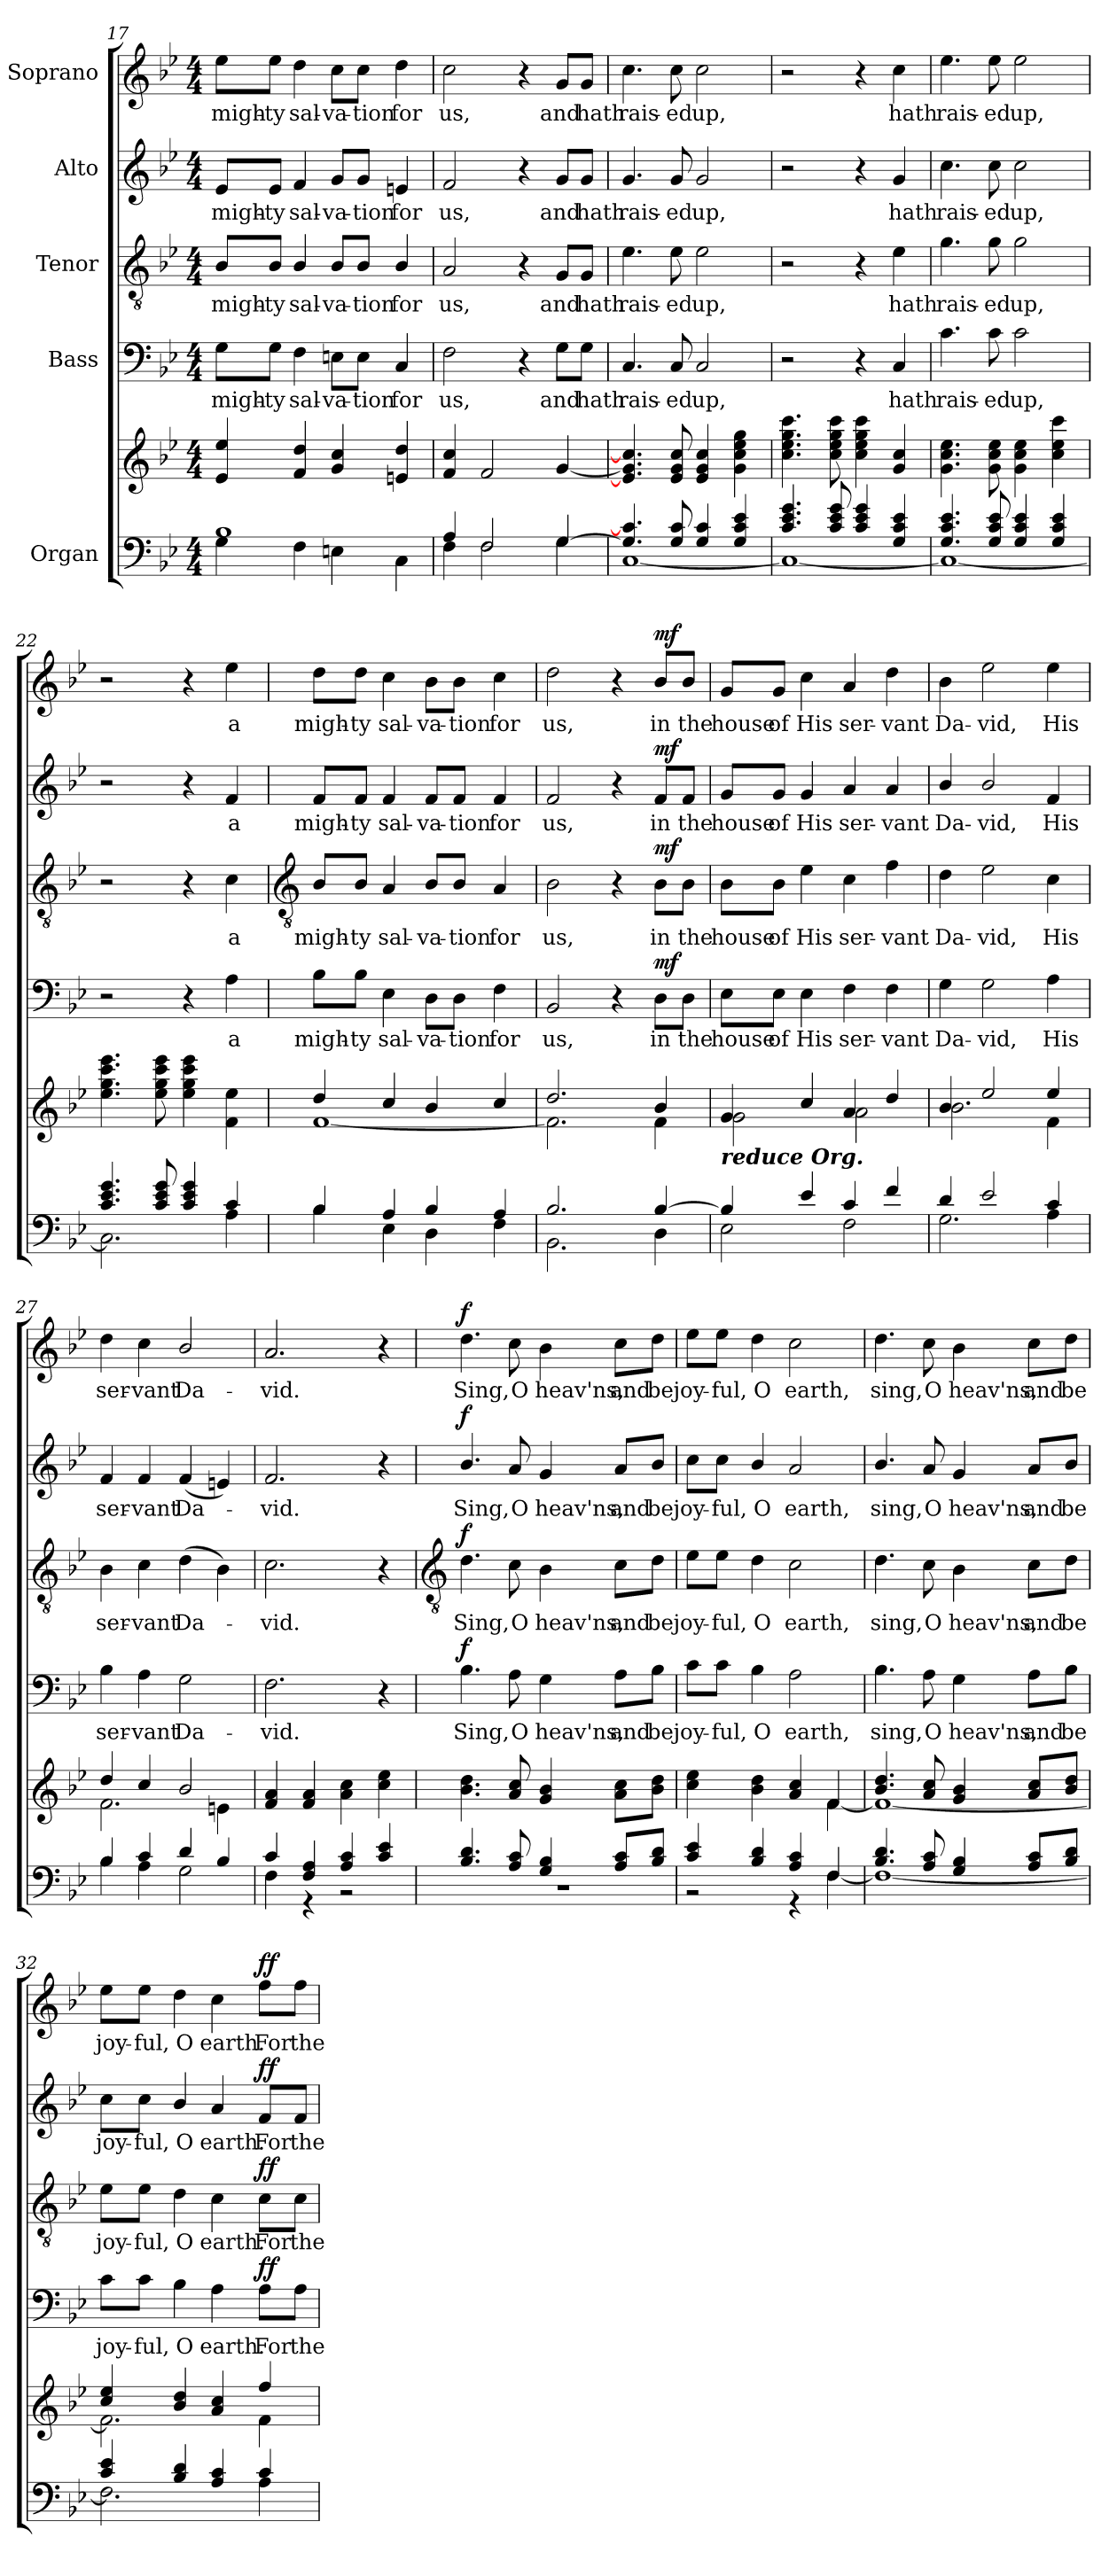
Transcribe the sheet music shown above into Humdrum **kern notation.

**kern	**kern	**dynam	**kern	**text	**dynam	**kern	**text	**dynam	**kern	**text	**dynam	**kern	**text	**dynam
*part5	*part5	*part5	*part4	*part4	*part4	*part3	*part3	*part3	*part2	*part2	*part2	*part1	*part1	*part1
*staff6	*staff5	*staff5/6	*staff4	*staff4	*staff4	*staff3	*staff3	*staff3	*staff2	*staff2	*staff2	*staff1	*staff1	*staff1
*I"Organ	*	*	*I"Bass	*	*	*I"Tenor	*	*	*I"Alto	*	*	*I"Soprano	*	*
!!LO:LB:g=z
*clefF4	*clefG2	*	*clefF4	*	*	*clefGv2	*	*	*clefG2	*	*	*clefG2	*	*
*k[b-e-]	*k[b-e-]	*	*k[b-e-]	*	*	*k[b-e-]	*	*	*k[b-e-]	*	*	*k[b-e-]	*	*
*B-:	*B-:	*	*B-:	*	*	*B-:	*	*	*B-:	*	*	*B-:	*	*
*M4/4	*M4/4	*	*M4/4	*	*	*M4/4	*	*	*M4/4	*	*	*M4/4	*	*
=17	=17	=17	=17	=17	=17	=17	=17	=17	=17	=17	=17	=17	=17	=17
*^	*	*	*	*	*	*	*	*	*	*	*	*	*	*
!	!	!	!	!	!LO:LY:b	!	!	!LO:LY:b	!	!	!LO:LY:b	!	!	!LO:LY:b	!
1B-/	4G\	4e- 4ee-	.	8G\L	migh-	.	8B-/L	migh-	.	8e-/L	migh-	.	8ee-\L	migh-	.
!	!	!	!	!	!LO:LY:b	!	!	!LO:LY:b	!	!	!LO:LY:b	!	!	!LO:LY:b	!
.	.	.	.	8G\J	-ty	.	8B-/J	-ty	.	8e-/J	-ty	.	8ee-\J	-ty	.
!	!	!	!	!	!LO:LY:b	!	!	!LO:LY:b	!	!	!LO:LY:b	!	!	!LO:LY:b	!
.	4F\	4f 4dd	.	4F	sal-	.	4B-/	sal-	.	4f	sal-	.	4dd	sal-	.
!	!	!	!	!	!LO:LY:b	!	!	!LO:LY:b	!	!	!LO:LY:b	!	!	!LO:LY:b	!
.	4En\	4g 4cc	.	8En\L	-va-	.	8B-/L	-va-	.	8g/L	-va-	.	8cc\L	-va-	.
!	!	!	!	!	!LO:LY:b	!	!	!LO:LY:b	!	!	!LO:LY:b	!	!	!LO:LY:b	!
.	.	.	.	8E\J	-tion	.	8B-/J	-tion	.	8g/J	-tion	.	8cc\J	-tion	.
!	!	!	!	!	!LO:LY:b	!	!	!LO:LY:b	!	!	!LO:LY:b	!	!	!LO:LY:b	!
.	4C\	4en 4dd	.	4C	for	.	4B-/	for	.	4en	for	.	4dd	for	.
=18	=18	=18	=18	=18	=18	=18	=18	=18	=18	=18	=18	=18	=18	=18	=18
!	!	!	!	!	!LO:LY:b	!	!	!LO:LY:b	!	!	!LO:LY:b	!	!	!LO:LY:b	!
4A/	4F\	4f 4cc	.	2F	us,	.	2A	us,	.	2f	us,	.	2cc	us,	.
2F/	2F\	2f	.	.	.	.	.	.	.	.	.	.	.	.	.
.	.	.	.	4r	.	.	4r	.	.	4r	.	.	4r	.	.
!	!	!	!	!	!LO:LY:b	!	!	!LO:LY:b	!	!	!LO:LY:b	!	!	!LO:LY:b	!
[4G/	4G\	[4g	.	8G\L	and	.	8G/L	and	.	8g/L	and	.	8g/L	and	.
!	!	!	!	!	!LO:LY:b	!	!	!LO:LY:b	!	!	!LO:LY:b	!	!	!LO:LY:b	!
.	.	.	.	8G\J	hath	.	8G/J	hath	.	8g/J	hath	.	8g/J	hath	.
=19	=19	=19	=19	=19	=19	=19	=19	=19	=19	=19	=19	=19	=19	=19	=19
!	!	!	!	!	!LO:LY:b	!	!	!LO:LY:b	!	!	!LO:LY:b	!	!	!LO:LY:b	!
4.G/] 4.c/]	[1C\	4.e-] 4.g] 4.cc]	.	4.C	rais-	.	4.e-	rais-	.	4.g	rais-	.	4.cc	rais-	.
!	!	!	!	!	!LO:LY:b	!	!	!LO:LY:b	!	!	!LO:LY:b	!	!	!LO:LY:b	!
8G/ 8c/	.	8e- 8g 8cc	.	8C	-ed	.	8e-	-ed	.	8g	-ed	.	8cc	-ed	.
!	!	!	!	!	!LO:LY:b	!	!	!LO:LY:b	!	!	!LO:LY:b	!	!	!LO:LY:b	!
4G/ 4c/	.	4e- 4g 4cc	.	2C	up,	.	2e-	up,	.	2g	up,	.	2cc	up,	.
4G/ 4c/ 4e-/	.	4g 4cc 4ee- 4gg	.	.	.	.	.	.	.	.	.	.	.	.	.
=20	=20	=20	=20	=20	=20	=20	=20	=20	=20	=20	=20	=20	=20	=20	=20
4.c/ 4.e-/ 4.g/	1C\_	4.cc 4.ee- 4.gg 4.ccc	.	2r	.	.	2r	.	.	2r	.	.	2r	.	.
8c/ 8e-/ 8g/	.	8cc 8ee- 8gg 8ccc	.	.	.	.	.	.	.	.	.	.	.	.	.
4c/ 4e-/ 4g/	.	4cc 4ee- 4gg 4ccc	.	4r	.	.	4r	.	.	4r	.	.	4r	.	.
!	!	!	!	!	!LO:LY:b	!	!	!LO:LY:b	!	!	!LO:LY:b	!	!	!LO:LY:b	!
4G/ 4c/ 4e-/	.	4g 4cc	.	4C	hath	.	4e-	hath	.	4g	hath	.	4cc	hath	.
=21	=21	=21	=21	=21	=21	=21	=21	=21	=21	=21	=21	=21	=21	=21	=21
!	!	!	!	!	!LO:LY:b	!	!	!LO:LY:b	!	!	!LO:LY:b	!	!	!LO:LY:b	!
4.G/ 4.c/ 4.e-/	1C\_	4.g 4.cc 4.ee-	.	4.c	rais-	.	4.g	rais-	.	4.cc	rais-	.	4.ee-	rais-	.
!	!	!	!	!	!LO:LY:b	!	!	!LO:LY:b	!	!	!LO:LY:b	!	!	!LO:LY:b	!
8G/ 8c/ 8e-/	.	8g 8cc 8ee-	.	8c	-ed	.	8g	-ed	.	8cc	-ed	.	8ee-	-ed	.
!	!	!	!	!	!LO:LY:b	!	!	!LO:LY:b	!	!	!LO:LY:b	!	!	!LO:LY:b	!
4G/ 4c/ 4e-/	.	4g 4cc 4ee-	.	2c	up,	.	2g	up,	.	2cc	up,	.	2ee-	up,	.
4G/ 4c/ 4e-/	.	4cc 4ee- 4ccc	.	.	.	.	.	.	.	.	.	.	.	.	.
=22	=22	=22	=22	=22	=22	=22	=22	=22	=22	=22	=22	=22	=22	=22	=22
4.c/ 4.e-/ 4.g/	2.C\]	4.ee- 4.gg 4.ccc 4.eee-	.	2r	.	.	2r	.	.	2r	.	.	2r	.	.
8c/ 8e-/ 8g/	.	8ee- 8gg 8ccc 8eee-	.	.	.	.	.	.	.	.	.	.	.	.	.
4c/ 4e-/ 4g/	.	4ee- 4gg 4ccc 4eee-	.	4r	.	.	4r	.	.	4r	.	.	4r	.	.
!	!	!	!	!	!LO:LY:b	!	!	!LO:LY:b	!	!	!LO:LY:b	!	!	!LO:LY:b	!
4c/	4A\	4f 4ee-	.	4A	a	.	4c	a	.	4f	a	.	4ee-	a	.
!!LO:LB:g=z
=23	=23	=23	=23	=23	=23	=23	=23	=23	=23	=23	=23	=23	=23	=23	=23
*	*	*	*	*	*	*	*clefGv2	*	*	*	*	*	*	*	*
*	*	*^	*	*	*	*	*	*	*	*	*	*	*	*	*
!	!	!	!	!	!	!LO:LY:b	!	!	!LO:LY:b	!	!	!LO:LY:b	!	!	!LO:LY:b	!
4B-/	4B-\	4dd/	[1f\	.	8B-\L	migh-	.	8B-/L	migh-	.	8f/L	migh-	.	8dd\L	migh-	.
!	!	!	!	!	!	!LO:LY:b	!	!	!LO:LY:b	!	!	!LO:LY:b	!	!	!LO:LY:b	!
.	.	.	.	.	8B-\J	-ty	.	8B-/J	-ty	.	8f/J	-ty	.	8dd\J	-ty	.
!	!	!	!	!	!	!LO:LY:b	!	!	!LO:LY:b	!	!	!LO:LY:b	!	!	!LO:LY:b	!
4A/	4E-\	4cc/	.	.	4E-	sal-	.	4A	sal-	.	4f	sal-	.	4cc	sal-	.
!	!	!	!	!	!	!LO:LY:b	!	!	!LO:LY:b	!	!	!LO:LY:b	!	!	!LO:LY:b	!
4B-/	4D\	4b-/	.	.	8D\L	-va-	.	8B-/L	-va-	.	8f/L	-va-	.	8b-\L	-va-	.
!	!	!	!	!	!	!LO:LY:b	!	!	!LO:LY:b	!	!	!LO:LY:b	!	!	!LO:LY:b	!
.	.	.	.	.	8D\J	-tion	.	8B-/J	-tion	.	8f/J	-tion	.	8b-\J	-tion	.
!	!	!	!	!	!	!LO:LY:b	!	!	!LO:LY:b	!	!	!LO:LY:b	!	!	!LO:LY:b	!
4A/	4F\	4cc/	.	.	4F	for	.	4A	for	.	4f	for	.	4cc	for	.
=24	=24	=24	=24	=24	=24	=24	=24	=24	=24	=24	=24	=24	=24	=24	=24	=24
!	!	!	!	!	!	!LO:LY:b	!	!	!LO:LY:b	!	!	!LO:LY:b	!	!	!LO:LY:b	!
2.B-/	2.BB-\	2.dd/	2.f\]	.	2BB-	us,	.	2B-	us,	.	2f	us,	.	2dd	us,	.
.	.	.	.	.	4r	.	.	4r	.	.	4r	.	.	4r	.	.
!	!	!	!	!LO:DY:b=2	!	!LO:LY:b	!	!	!LO:LY:b	!	!	!LO:LY:b	!	!	!LO:LY:b	!
!	!	!	!	!LO:DY:n=1:b=2	!	!	!	!	!	!	!	!	!	!	!	!
!	!	!	!	!LO:DY:n=2:b	!	!	!	!	!	!	!	!	!	!	!	!
!	!	!	!	!LO:DY:n=3:b	!	!	!LO:DY:b	!	!	!LO:DY:b	!	!	!LO:DY:b	!	!	!LO:DY:b
[4B-/	4D\	4b-/	4f\	mf mf mf mf	8D\L	in	mf	8B-\L	in	mf	8f/L	in	mf	8b-/L	in	mf
!	!	!	!	!	!	!LO:LY:b	!	!	!LO:LY:b	!	!	!LO:LY:b	!	!	!LO:LY:b	!
.	.	.	.	.	8D\J	the	.	8B-\J	the	.	8f/J	the	.	8b-/J	the	.
=25	=25	=25	=25	=25	=25	=25	=25	=25	=25	=25	=25	=25	=25	=25	=25	=25
!LO:TX:a:Bi:t=reduce Org.	!	!	!	!	!	!	!	!	!	!	!	!	!	!	!	!
!	!	!	!	!	!	!LO:LY:b	!	!	!LO:LY:b	!	!	!LO:LY:b	!	!	!LO:LY:b	!
4B-/]	2E-\	4g/	2g\	.	8E-\L	house	.	8B-\L	house	.	8g/L	house	.	8g/L	house	.
!	!	!	!	!	!	!LO:LY:b	!	!	!LO:LY:b	!	!	!LO:LY:b	!	!	!LO:LY:b	!
.	.	.	.	.	8E-\J	of	.	8B-\J	of	.	8g/J	of	.	8g/J	of	.
!	!	!	!	!	!	!LO:LY:b	!	!	!LO:LY:b	!	!	!LO:LY:b	!	!	!LO:LY:b	!
4e-/	.	4cc/	.	.	4E-	His	.	4e-	His	.	4g	His	.	4cc	His	.
!	!	!	!	!	!	!LO:LY:b	!	!	!LO:LY:b	!	!	!LO:LY:b	!	!	!LO:LY:b	!
4c/	2F\	4a/	2a\	.	4F	ser-	.	4c	ser-	.	4a	ser-	.	4a	ser-	.
!	!	!	!	!	!	!LO:LY:b	!	!	!LO:LY:b	!	!	!LO:LY:b	!	!	!LO:LY:b	!
4f/	.	4dd/	.	.	4F	-vant	.	4f	-vant	.	4a	-vant	.	4dd	-vant	.
=26	=26	=26	=26	=26	=26	=26	=26	=26	=26	=26	=26	=26	=26	=26	=26	=26
!	!	!	!	!	!	!LO:LY:b	!	!	!LO:LY:b	!	!	!LO:LY:b	!	!	!LO:LY:b	!
4d/	2.G\	4b-/	2.b-\	.	4G	Da-	.	4d	Da-	.	4b-/	Da-	.	4b-	Da-	.
!	!	!	!	!	!	!LO:LY:b	!	!	!LO:LY:b	!	!	!LO:LY:b	!	!	!LO:LY:b	!
2e-/	.	2ee-/	.	.	2G	-vid,	.	2e-	-vid,	.	2b-/	-vid,	.	2ee-	-vid,	.
!	!	!	!	!	!	!LO:LY:b	!	!	!LO:LY:b	!	!	!LO:LY:b	!	!	!LO:LY:b	!
4c/	4A\	4ee-/	4f\	.	4A	His	.	4c	His	.	4f	His	.	4ee-	His	.
=27	=27	=27	=27	=27	=27	=27	=27	=27	=27	=27	=27	=27	=27	=27	=27	=27
!	!	!	!	!	!	!LO:LY:b	!	!	!LO:LY:b	!	!	!LO:LY:b	!	!	!LO:LY:b	!
4B-/	4B-\	4dd/	2.f\	.	4B-	ser-	.	4B-	ser-	.	4f	ser-	.	4dd	ser-	.
!	!	!	!	!	!	!LO:LY:b	!	!	!LO:LY:b	!	!	!LO:LY:b	!	!	!LO:LY:b	!
4c/	4A\	4cc/	.	.	4A	-vant	.	4c	-vant	.	4f	-vant	.	4cc	-vant	.
!	!	!	!	!	!	!LO:LY:b	!	!	!LO:LY:b	!	!	!LO:LY:b	!	!	!LO:LY:b	!
4d/	2G\	2b-/	.	.	2G	Da-	.	(>4d	Da-	.	(<4f	Da-	.	2b-/	Da-	.
4B-/	.	.	4en\	.	.	.	.	4B-)	.	.	4en)	.	.	.	.	.
=28	=28	=28	=28	=28	=28	=28	=28	=28	=28	=28	=28	=28	=28	=28	=28	=28
!	!	!	!	!	!	!LO:LY:b	!	!	!LO:LY:b	!	!	!LO:LY:b	!	!	!LO:LY:b	!
4c/	4F\	4f/ 4a/	1ryy	.	2.F	-vid.	.	2.c	vid.	.	2.f	vid.	.	2.a	-vid.	.
4F/ 4A/	4r	4f/ 4a/	.	.	.	.	.	.	.	.	.	.	.	.	.	.
4A/ 4c/	2r	4a\ 4cc\	.	.	.	.	.	.	.	.	.	.	.	.	.	.
4c/ 4e-/	.	4cc\ 4ee-\	.	.	4r	.	.	4r	.	.	4r	.	.	4r	.	.
!!LO:LB:g=z
=29	=29	=29	=29	=29	=29	=29	=29	=29	=29	=29	=29	=29	=29	=29	=29	=29
*	*	*	*	*	*	*	*	*clefGv2	*	*	*	*	*	*	*	*
!	!	!	!	!	!	!LO:LY:b	!LO:DY:b	!	!LO:LY:b	!LO:DY:b	!	!LO:LY:b	!LO:DY:b	!	!LO:LY:b	!LO:DY:b
4.B-/ 4.d/	1r	4.b-\ 4.dd\	1ryy	.	4.B-	Sing,	f	4.d	Sing,	f	4.b-/	Sing,	f	4.dd	Sing,	f
!	!	!	!	!	!	!LO:LY:b	!	!	!LO:LY:b	!	!	!LO:LY:b	!	!	!LO:LY:b	!
8A/ 8c/	.	8a/ 8cc/	.	.	8A	O	.	8c	O	.	8a	O	.	8cc	O	.
!	!	!	!	!	!	!LO:LY:b	!	!	!LO:LY:b	!	!	!LO:LY:b	!	!	!LO:LY:b	!
4G/ 4B-/	.	4g/ 4b-/	.	.	4G	heav'ns,	.	4B-	heav'ns,	.	4g	heav'ns,	.	4b-	heav'ns,	.
!	!	!	!	!	!	!LO:LY:b	!	!	!LO:LY:b	!	!	!LO:LY:b	!	!	!LO:LY:b	!
8A/ 8c/L	.	8a\ 8cc\L	.	.	8A\L	and	.	8c\L	and	.	8a/L	and	.	8cc\L	and	.
!	!	!	!	!	!	!LO:LY:b	!	!	!LO:LY:b	!	!	!LO:LY:b	!	!	!LO:LY:b	!
8B-/ 8d/J	.	8b-\ 8dd\J	.	.	8B-\J	be	.	8d\J	be	.	8b-/J	be	.	8dd\J	be	.
=30	=30	=30	=30	=30	=30	=30	=30	=30	=30	=30	=30	=30	=30	=30	=30	=30
!	!	!	!	!	!	!LO:LY:b	!	!	!LO:LY:b	!	!	!LO:LY:b	!	!	!LO:LY:b	!
4c/ 4e-/	2r	4cc\ 4ee-\	2.ryy	.	8c\L	joy-	.	8e-\L	joy-	.	8cc\L	joy-	.	8ee-\L	joy-	.
!	!	!	!	!	!	!LO:LY:b	!	!	!LO:LY:b	!	!	!LO:LY:b	!	!	!LO:LY:b	!
.	.	.	.	.	8c\J	-ful,	.	8e-\J	-ful,	.	8cc\J	-ful,	.	8ee-\J	-ful,	.
!	!	!	!	!	!	!LO:LY:b	!	!	!LO:LY:b	!	!	!LO:LY:b	!	!	!LO:LY:b	!
4B-/ 4d/	.	4b-\ 4dd\	.	.	4B-	O	.	4d	O	.	4b-/	O	.	4dd	O	.
!	!	!	!	!	!	!LO:LY:b	!	!	!LO:LY:b	!	!	!LO:LY:b	!	!	!LO:LY:b	!
4A/ 4c/	4r	4a/ 4cc/	.	.	2A	earth,	.	2c	earth,	.	2a	earth,	.	2cc	earth,	.
4F/	[4F\	4f/	[4f\	.	.	.	.	.	.	.	.	.	.	.	.	.
=31	=31	=31	=31	=31	=31	=31	=31	=31	=31	=31	=31	=31	=31	=31	=31	=31
!	!	!	!	!	!	!LO:LY:b	!	!	!LO:LY:b	!	!	!LO:LY:b	!	!	!LO:LY:b	!
4.B-/ 4.d/	1F\_	4.b-/ 4.dd/	1f\_	.	4.B-	sing,	.	4.d	sing,	.	4.b-/	sing,	.	4.dd	sing,	.
!	!	!	!	!	!	!LO:LY:b	!	!	!LO:LY:b	!	!	!LO:LY:b	!	!	!LO:LY:b	!
8A/ 8c/	.	8a/ 8cc/	.	.	8A	O	.	8c	O	.	8a	O	.	8cc	O	.
!	!	!	!	!	!	!LO:LY:b	!	!	!LO:LY:b	!	!	!LO:LY:b	!	!	!LO:LY:b	!
4G/ 4B-/	.	4g/ 4b-/	.	.	4G	heav'ns,	.	4B-	heav'ns,	.	4g	heav'ns,	.	4b-	heav'ns,	.
!	!	!	!	!	!	!LO:LY:b	!	!	!LO:LY:b	!	!	!LO:LY:b	!	!	!LO:LY:b	!
8A/ 8c/L	.	8a/ 8cc/L	.	.	8A\L	and	.	8c\L	and	.	8a/L	and	.	8cc\L	and	.
!	!	!	!	!	!	!LO:LY:b	!	!	!LO:LY:b	!	!	!LO:LY:b	!	!	!LO:LY:b	!
8B-/ 8d/J	.	8b-/ 8dd/J	.	.	8B-\J	be	.	8d\J	be	.	8b-/J	be	.	8dd\J	be	.
=32	=32	=32	=32	=32	=32	=32	=32	=32	=32	=32	=32	=32	=32	=32	=32	=32
!	!	!	!	!	!	!LO:LY:b	!	!	!LO:LY:b	!	!	!LO:LY:b	!	!	!LO:LY:b	!
4c/ 4e-/	2.F\]	4cc/ 4ee-/	2.f\]	.	8c\L	joy-	.	8e-\L	joy-	.	8cc\L	joy-	.	8ee-\L	joy-	.
!	!	!	!	!	!	!LO:LY:b	!	!	!LO:LY:b	!	!	!LO:LY:b	!	!	!LO:LY:b	!
.	.	.	.	.	8c\J	-ful,	.	8e-\J	-ful,	.	8cc\J	-ful,	.	8ee-\J	-ful,	.
!	!	!	!	!	!	!LO:LY:b	!	!	!LO:LY:b	!	!	!LO:LY:b	!	!	!LO:LY:b	!
4B-/ 4d/	.	4b-/ 4dd/	.	.	4B-	O	.	4d	O	.	4b-/	O	.	4dd	O	.
!	!	!	!	!	!	!LO:LY:b	!	!	!LO:LY:b	!	!	!LO:LY:b	!	!	!LO:LY:b	!
4A/ 4c/	.	4a/ 4cc/	.	.	4A	earth.	.	4c	earth.	.	4a	earth.	.	4cc	earth.	.
!	!	!	!	!	!	!LO:LY:b	!LO:DY:b	!	!LO:LY:b	!LO:DY:b	!	!LO:LY:b	!LO:DY:b	!	!LO:LY:b	!LO:DY:b
4c/	4A\	4ff/	4f\	.	8A\L	For	ff	8c\L	For	ff	8f/L	For	ff	8ff\L	For	ff
!	!	!	!	!	!	!LO:LY:b	!	!	!LO:LY:b	!	!	!LO:LY:b	!	!	!LO:LY:b	!
.	.	.	.	.	8A\J	the	.	8c\J	the	.	8f/J	the	.	8ff\J	the	.
*v	*v	*	*	*	*	*	*	*	*	*	*	*	*	*	*	*
*	*v	*v	*	*	*	*	*	*	*	*	*	*	*	*	*
=	=	=	=	=	=	=	=	=	=	=	=	=	=	=
*-	*-	*-	*-	*-	*-	*-	*-	*-	*-	*-	*-	*-	*-	*-
